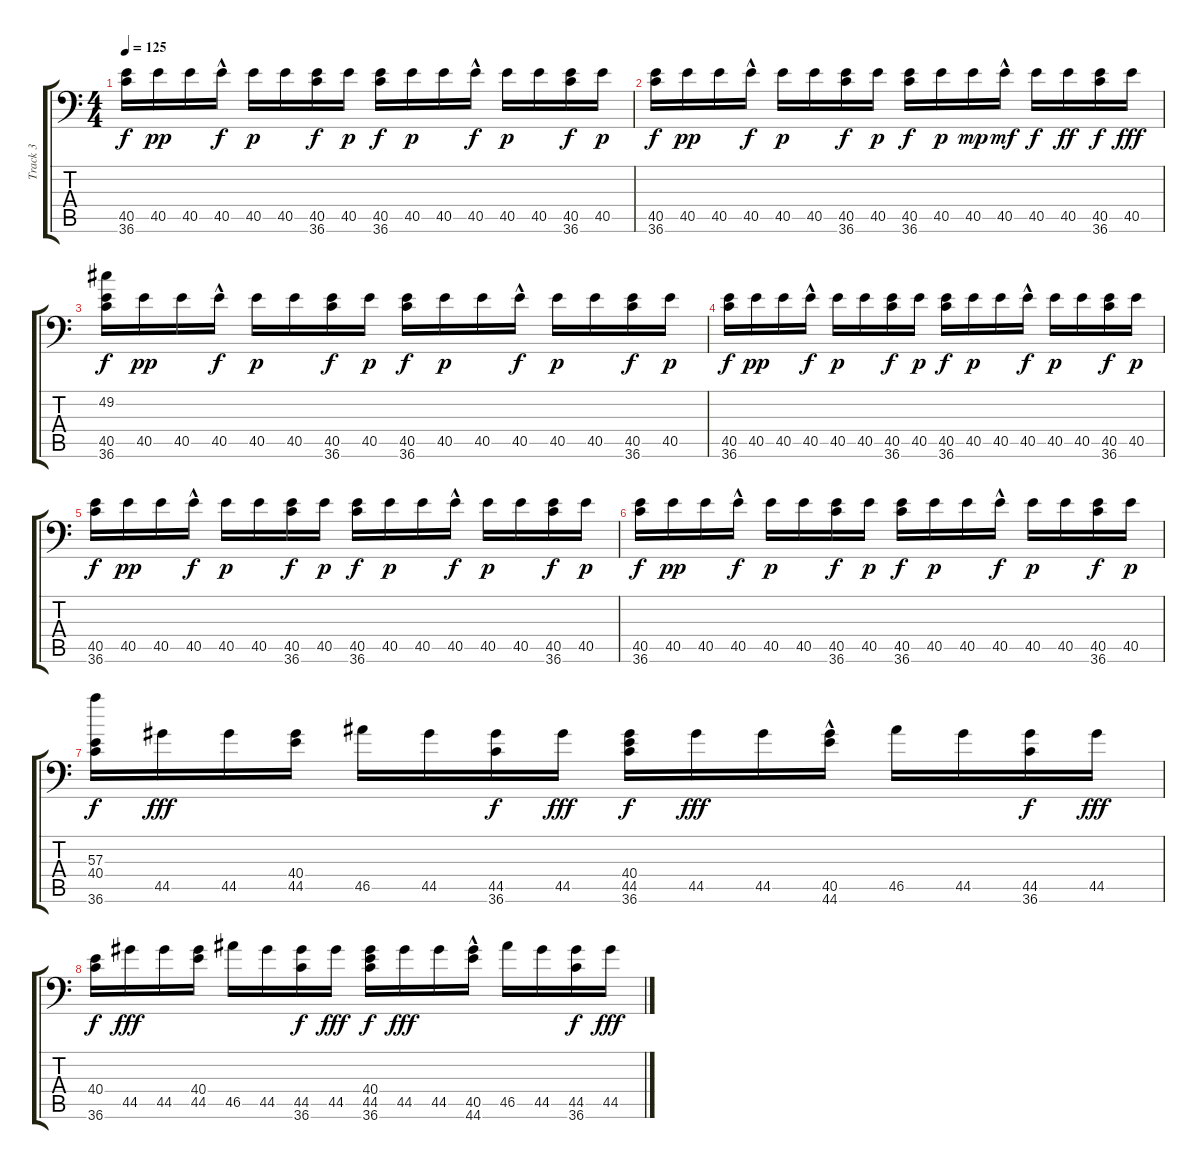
\track ("Track 3" "Track 3") {instrument acousticgrandpiano}
\staff {score tabs}
\tuning (C-1 C-1 C-1 C-1 C-1 C-1) {hide}
\ts (4 4)
\tempo 125
\clef f4
\ks c
(40.5 36.6).16{dy f} 40.5.16{dy pp} 40.5.16 40.5{hac}.16{dy f} 40.5.16{dy p} 40.5.16 (40.5 36.6).16{dy f} 40.5.16{dy p} (40.5 36.6).16{dy f} 40.5.16{dy p} 40.5.16 40.5{hac}.16{dy f} 40.5.16{dy p} 40.5.16 (40.5 36.6).16{dy f} 40.5.16{dy p} |
(40.5 36.6).16{dy f} 40.5.16{dy pp} 40.5.16 40.5{hac}.16{dy f} 40.5.16{dy p} 40.5.16 (40.5 36.6).16{dy f} 40.5.16{dy p} (40.5 36.6).16{dy f} 40.5.16{dy p} 40.5.16{dy mp} 40.5{hac}.16{dy mf} 40.5.16{dy f} 40.5.16{dy ff} (40.5 36.6).16{dy f} 40.5.16{dy fff} |
(49.2 40.5 36.6).16{dy f} 40.5.16{dy pp} 40.5.16 40.5{hac}.16{dy f} 40.5.16{dy p} 40.5.16 (40.5 36.6).16{dy f} 40.5.16{dy p} (40.5 36.6).16{dy f} 40.5.16{dy p} 40.5.16 40.5{hac}.16{dy f} 40.5.16{dy p} 40.5.16 (40.5 36.6).16{dy f} 40.5.16{dy p} |
(40.5 36.6).16{dy f} 40.5.16{dy pp} 40.5.16 40.5{hac}.16{dy f} 40.5.16{dy p} 40.5.16 (40.5 36.6).16{dy f} 40.5.16{dy p} (40.5 36.6).16{dy f} 40.5.16{dy p} 40.5.16 40.5{hac}.16{dy f} 40.5.16{dy p} 40.5.16 (40.5 36.6).16{dy f} 40.5.16{dy p} |
(40.5 36.6).16{dy f} 40.5.16{dy pp} 40.5.16 40.5{hac}.16{dy f} 40.5.16{dy p} 40.5.16 (40.5 36.6).16{dy f} 40.5.16{dy p} (40.5 36.6).16{dy f} 40.5.16{dy p} 40.5.16 40.5{hac}.16{dy f} 40.5.16{dy p} 40.5.16 (40.5 36.6).16{dy f} 40.5.16{dy p} |
(40.5 36.6).16{dy f} 40.5.16{dy pp} 40.5.16 40.5{hac}.16{dy f} 40.5.16{dy p} 40.5.16 (40.5 36.6).16{dy f} 40.5.16{dy p} (40.5 36.6).16{dy f} 40.5.16{dy p} 40.5.16 40.5{hac}.16{dy f} 40.5.16{dy p} 40.5.16 (40.5 36.6).16{dy f} 40.5.16{dy p} |
(57.3 40.4 36.6).16{dy f} 44.5.16{dy fff} 44.5.16 (40.4 44.5).16 46.5.16 44.5.16 (44.5 36.6).16{dy f} 44.5.16{dy fff} (40.4 44.5 36.6).16{dy f} 44.5.16{dy fff} 44.5.16 (40.5{hac} 44.6).16 46.5.16 44.5.16 (44.5 36.6).16{dy f} 44.5.16{dy fff} |
(40.4 36.6).16{dy f} 44.5.16{dy fff} 44.5.16 (40.4 44.5).16 46.5.16 44.5.16 (44.5 36.6).16{dy f} 44.5.16{dy fff} (40.4 44.5 36.6).16{dy f} 44.5.16{dy fff} 44.5.16 (40.5{hac} 44.6).16 46.5.16 44.5.16 (44.5 36.6).16{dy f} 44.5.16{dy fff}
